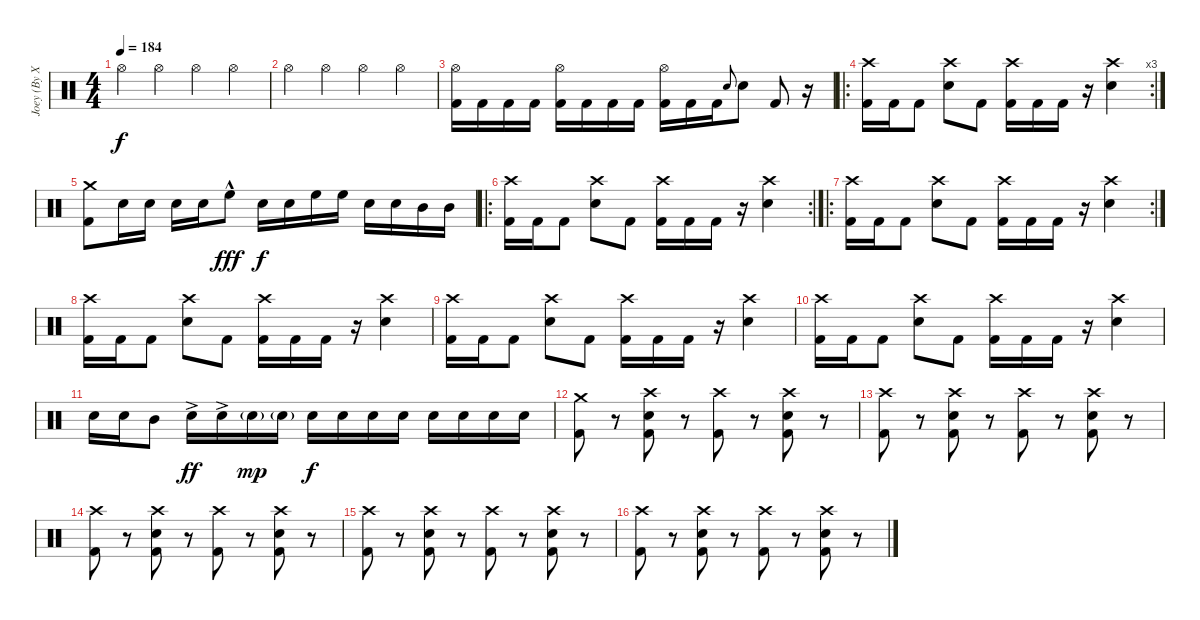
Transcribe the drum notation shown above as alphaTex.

\track ("Joey (By Xavier®)" "Joey (By X") {instrument percussion}
\staff {score}
\articulation defaults
\ts (4 4)
\tempo 184
\clef neutral
\ks c "Hi-Hat (open)".4{dy f} "Hi-Hat (open)".4 "Hi-Hat (open)".4 "Hi-Hat (open)".4
|
"Hi-Hat (open)".4 "Hi-Hat (open)".4 "Hi-Hat (open)".4 "Hi-Hat (open)".4 |
("Hi-Hat (open)" "Kick (hit) 2").16 "Kick (hit) 2".16 "Kick (hit) 2".16 "Kick (hit) 2".16 ("Hi-Hat (open)" "Kick (hit) 2").16 "Kick (hit) 2".16 "Kick (hit) 2".16 "Kick (hit) 2".16 ("Hi-Hat (open)" "Kick (hit) 2").16 "Kick (hit) 2".16 "Kick (hit) 2".16 "Electric Snare (hit)".8{gr onbeat} "Electric Snare (hit)".8 "Kick (hit) 2".8 r.16 |
\ro
\rc 3
("Crash high (hit)" "Kick (hit) 2").16 "Kick (hit) 2".16 "Kick (hit) 2".8 ("Crash high (hit)" "Electric Snare (hit)").8 "Kick (hit) 2".8 ("Crash high (hit)" "Kick (hit) 2").16 "Kick (hit) 2".16 "Kick (hit) 2".16 r.16 ("Crash high (hit)" "Electric Snare (hit)").4 |
("Crash medium (hit)" "Kick (hit) 2").8 "Electric Snare (hit)".16 "Electric Snare (hit)".16 "Electric Snare (hit)".16 "Electric Snare (hit)".16 "High Floor Tom (hit)"{hac}.8{dy fff} "Electric Snare (hit)".16{dy f} "Electric Snare (hit)".16 "High Floor Tom (hit)".16 "High Floor Tom (hit)".16 "Electric Snare (hit)".16 "Electric Snare (hit)".16 "Mid Tom (hit)".16 "Mid Tom (hit)".16 |
\ro
\rc 2
("Crash high (hit)" "Kick (hit) 2").16 "Kick (hit) 2".16 "Kick (hit) 2".8 ("Crash high (hit)" "Electric Snare (hit)").8 "Kick (hit) 2".8 ("Crash high (hit)" "Kick (hit) 2").16 "Kick (hit) 2".16 "Kick (hit) 2".16 r.16 ("Crash high (hit)" "Electric Snare (hit)").4 |
\ro
\rc 2
("Crash high (hit)" "Kick (hit) 2").16 "Kick (hit) 2".16 "Kick (hit) 2".8 ("Crash high (hit)" "Electric Snare (hit)").8 "Kick (hit) 2".8 ("Crash high (hit)" "Kick (hit) 2").16 "Kick (hit) 2".16 "Kick (hit) 2".16 r.16 ("Crash high (hit)" "Electric Snare (hit)").4 |
("Crash high (hit)" "Kick (hit) 2").16 "Kick (hit) 2".16 "Kick (hit) 2".8 ("Crash high (hit)" "Electric Snare (hit)").8 "Kick (hit) 2".8 ("Crash high (hit)" "Kick (hit) 2").16 "Kick (hit) 2".16 "Kick (hit) 2".16 r.16 ("Crash high (hit)" "Electric Snare (hit)").4 |
("Crash high (hit)" "Kick (hit) 2").16 "Kick (hit) 2".16 "Kick (hit) 2".8 ("Crash high (hit)" "Electric Snare (hit)").8 "Kick (hit) 2".8 ("Crash high (hit)" "Kick (hit) 2").16 "Kick (hit) 2".16 "Kick (hit) 2".16 r.16 ("Crash high (hit)" "Electric Snare (hit)").4 |
("Crash high (hit)" "Kick (hit) 2").16 "Kick (hit) 2".16 "Kick (hit) 2".8 ("Crash high (hit)" "Electric Snare (hit)").8 "Kick (hit) 2".8 ("Crash high (hit)" "Kick (hit) 2").16 "Kick (hit) 2".16 "Kick (hit) 2".16 r.16 ("Crash high (hit)" "Electric Snare (hit)").4 |
"Electric Snare (hit)".16 "Electric Snare (hit)".16 "Mid Tom (hit)".8 "Electric Snare (hit)"{ac}.16{dy ff} "Electric Snare (hit)"{ac}.16 "Electric Snare (hit)"{g}.16{dy mp} "Electric Snare (hit)"{g}.16 "Electric Snare (hit)".16{dy f} "Electric Snare (hit)".16 "Electric Snare (hit)".16 "Electric Snare (hit)".16 "Electric Snare (hit)".16 "Electric Snare (hit)".16 "Electric Snare (hit)".16 "Electric Snare (hit)".16 |
("Crash medium (hit)" "Kick (hit) 2").8 r.8 ("Crash high (hit)" "Electric Snare (hit)" "Kick (hit) 2").8 r.8 ("Crash high (hit)" "Kick (hit) 2").8 r.8 ("Crash high (hit)" "Electric Snare (hit)" "Kick (hit) 2").8 r.8 |
("Crash high (hit)" "Kick (hit) 2").8 r.8 ("Crash high (hit)" "Electric Snare (hit)" "Kick (hit) 2").8 r.8 ("Crash high (hit)" "Kick (hit) 2").8 r.8 ("Crash high (hit)" "Electric Snare (hit)" "Kick (hit) 2").8 r.8 |
("Crash high (hit)" "Kick (hit) 2").8 r.8 ("Crash high (hit)" "Electric Snare (hit)" "Kick (hit) 2").8 r.8 ("Crash high (hit)" "Kick (hit) 2").8 r.8 ("Crash high (hit)" "Electric Snare (hit)" "Kick (hit) 2").8 r.8 |
("Crash high (hit)" "Kick (hit) 2").8 r.8 ("Crash high (hit)" "Electric Snare (hit)" "Kick (hit) 2").8 r.8 ("Crash high (hit)" "Kick (hit) 2").8 r.8 ("Crash high (hit)" "Electric Snare (hit)" "Kick (hit) 2").8 r.8 |
("Crash high (hit)" "Kick (hit) 2").8 r.8 ("Crash high (hit)" "Electric Snare (hit)" "Kick (hit) 2").8 r.8 ("Crash high (hit)" "Kick (hit) 2").8 r.8 ("Crash high (hit)" "Electric Snare (hit)" "Kick (hit) 2").8 r.8
